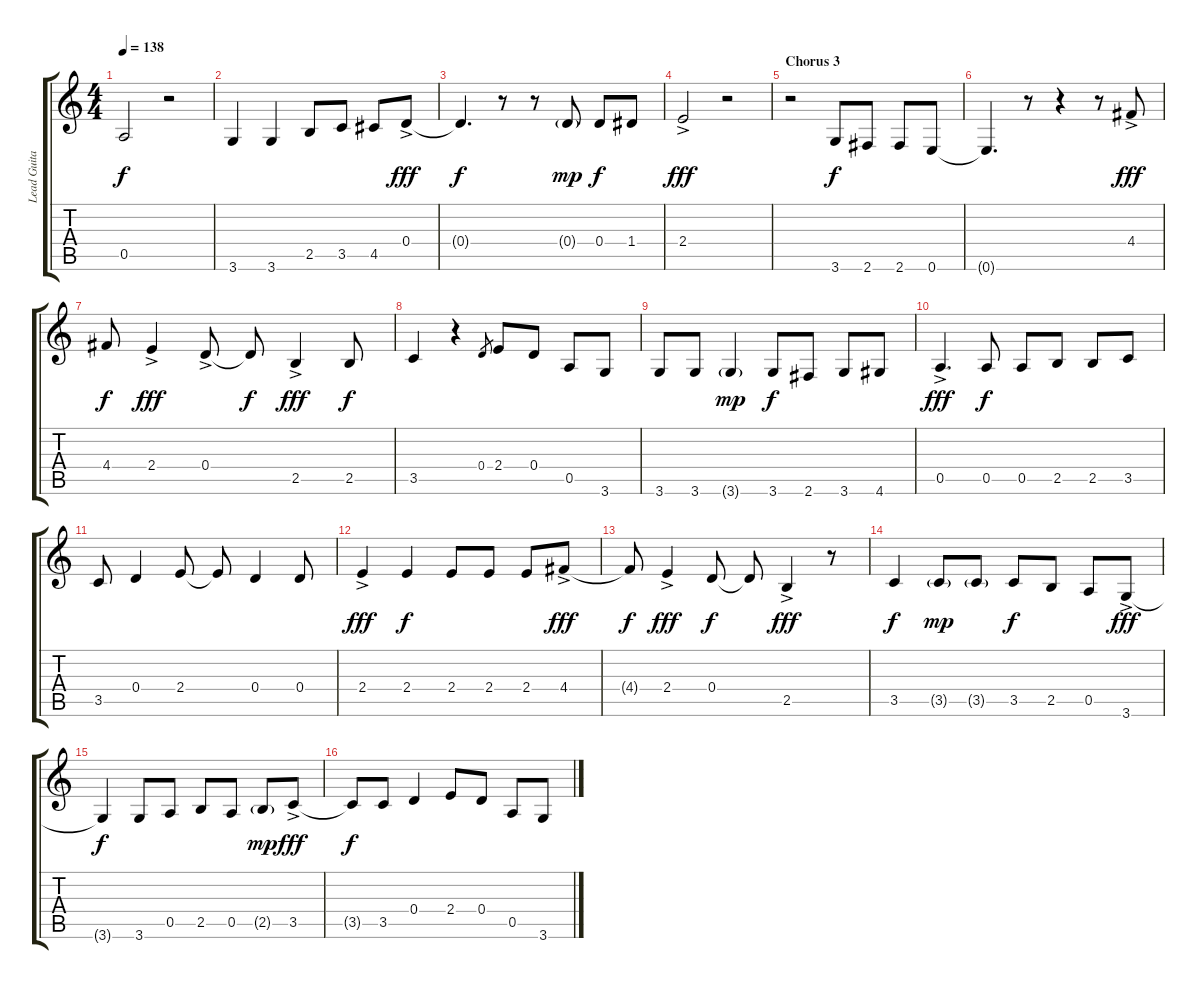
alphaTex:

\track ("Lead Guitar 2 (Joe Walsh)" "Lead Guita") {instrument electricguitarclean}
\staff {score tabs}
\tuning (E4 B3 G3 D3 A2 E2) {hide}
\ts (4 4)
\tempo 138
\clef g2
\ks c
0.5.2{dy f} r.2 |
3.6.4 3.6.4 2.5.8 3.5.8 4.5.8 0.4{ac}.8{dy fff} |
0.4{t}.4{d dy f} r.8 r.8 0.4{g}.8{dy mp} 0.4.8{dy f} 1.4.8 |
2.4{ac}.2{dy fff} r.2 |
\section ("" "Chorus 3")
r.2 3.6.8{dy f} 2.6.8 2.6.8 0.6.8 |
0.6{t}.4{d} r.8 r.4 r.8 4.4{ac}.8{dy fff} |
4.4.8{dy f} 2.4{ac}.4{dy fff} 0.4{ac}.8 0.4{t}.8{dy f} 2.5{ac}.4{dy fff} 2.5.8{dy f} |
3.5.4 r.4 0.4.8{gr} 2.4.8 0.4.8 0.5.8 3.6.8 |
3.6.8 3.6.8 3.6{g}.4{dy mp} 3.6.8{dy f} 2.6.8 3.6.8 4.6.8 |
0.5{ac}.4{d dy fff} 0.5.8{dy f} 0.5.8 2.5.8 2.5.8 3.5.8 |
3.5.8 0.4.4 2.4.8 2.4{t}.8 0.4.4 0.4.8 |
2.4{ac}.4{dy fff} 2.4.4{dy f} 2.4.8 2.4.8 2.4.8 4.4{ac}.8{dy fff} |
4.4{t}.8{dy f} 2.4{ac}.4{dy fff} 0.4.8{dy f} 0.4{t}.8 2.5{ac}.4{dy fff} r.8 |
3.5.4{dy f} 3.5{g}.8{dy mp} 3.5{g}.8 3.5.8{dy f} 2.5.8 0.5.8 3.6{ac}.8{dy fff} |
3.6{t}.4{dy f} 3.6.8 0.5.8 2.5.8 0.5.8 2.5{g}.8{dy mp} 3.5{ac}.8{dy fff} |
3.5{t}.8{dy f} 3.5.8 0.4.4 2.4.8 0.4.8 0.5.8 3.6.8
